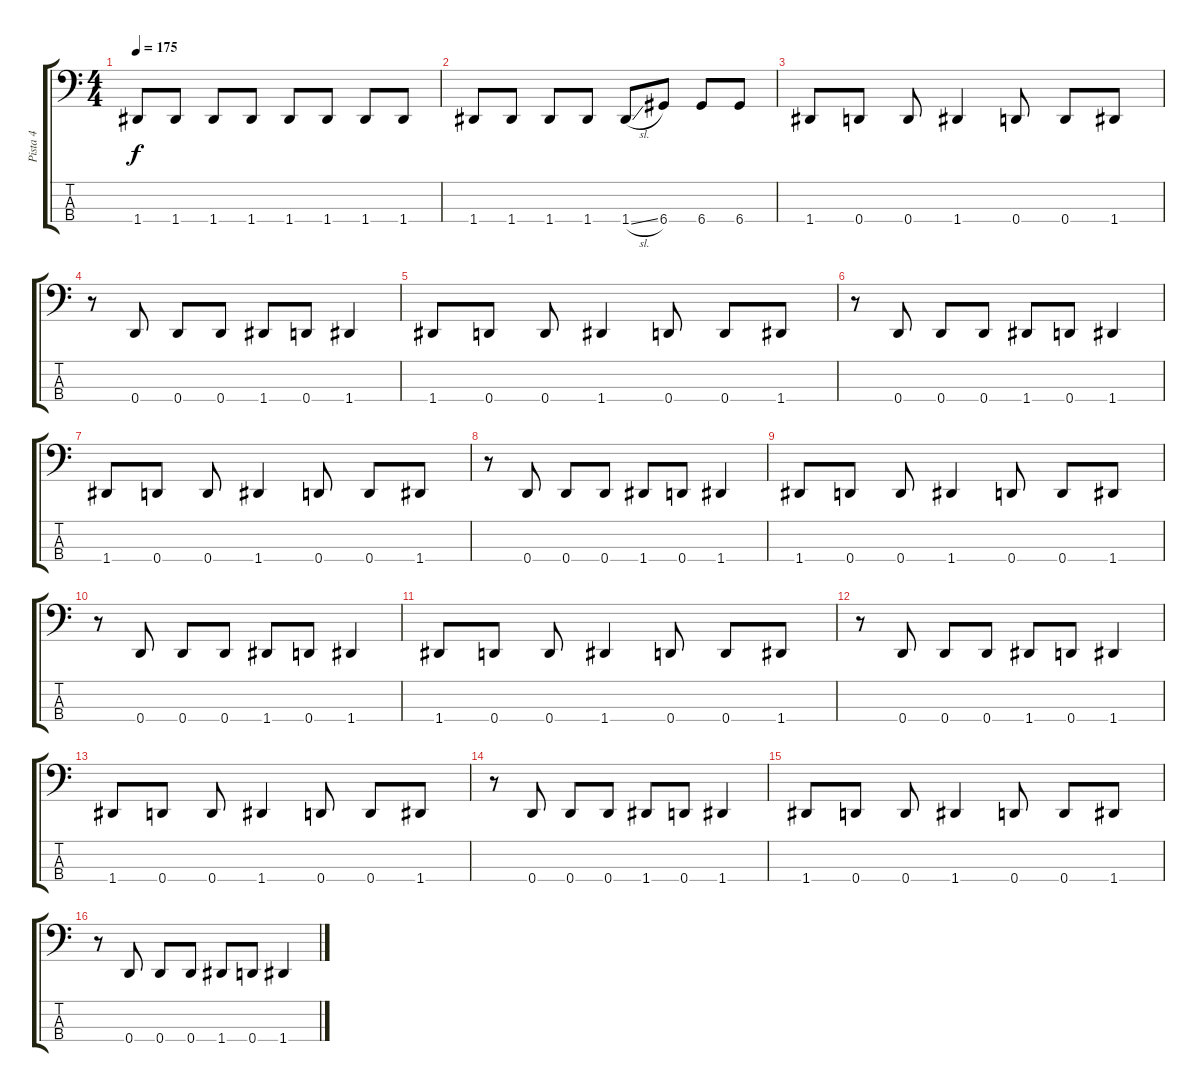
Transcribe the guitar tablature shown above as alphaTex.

\track ("Pista 4" "Pista 4") {instrument electricbasspick}
\staff {score tabs}
\tuning (G2 D2 A1 D1) {hide}
\ts (4 4)
\tempo 175
\clef f4
\ks c
1.4.8{dy f} 1.4.8 1.4.8 1.4.8 1.4.8 1.4.8 1.4.8 1.4.8 |
1.4.8 1.4.8 1.4.8 1.4.8 1.4{sl}.8 6.4.8 6.4.8 6.4.8 |
1.4.8 0.4.8 0.4.8 1.4.4 0.4.8 0.4.8 1.4.8 |
r.8 0.4.8 0.4.8 0.4.8 1.4.8 0.4.8 1.4.4 |
1.4.8 0.4.8 0.4.8 1.4.4 0.4.8 0.4.8 1.4.8 |
r.8 0.4.8 0.4.8 0.4.8 1.4.8 0.4.8 1.4.4 |
1.4.8 0.4.8 0.4.8 1.4.4 0.4.8 0.4.8 1.4.8 |
r.8 0.4.8 0.4.8 0.4.8 1.4.8 0.4.8 1.4.4 |
1.4.8 0.4.8 0.4.8 1.4.4 0.4.8 0.4.8 1.4.8 |
r.8 0.4.8 0.4.8 0.4.8 1.4.8 0.4.8 1.4.4 |
1.4.8 0.4.8 0.4.8 1.4.4 0.4.8 0.4.8 1.4.8 |
r.8 0.4.8 0.4.8 0.4.8 1.4.8 0.4.8 1.4.4 |
1.4.8 0.4.8 0.4.8 1.4.4 0.4.8 0.4.8 1.4.8 |
r.8 0.4.8 0.4.8 0.4.8 1.4.8 0.4.8 1.4.4 |
1.4.8 0.4.8 0.4.8 1.4.4 0.4.8 0.4.8 1.4.8 |
r.8 0.4.8 0.4.8 0.4.8 1.4.8 0.4.8 1.4.4
